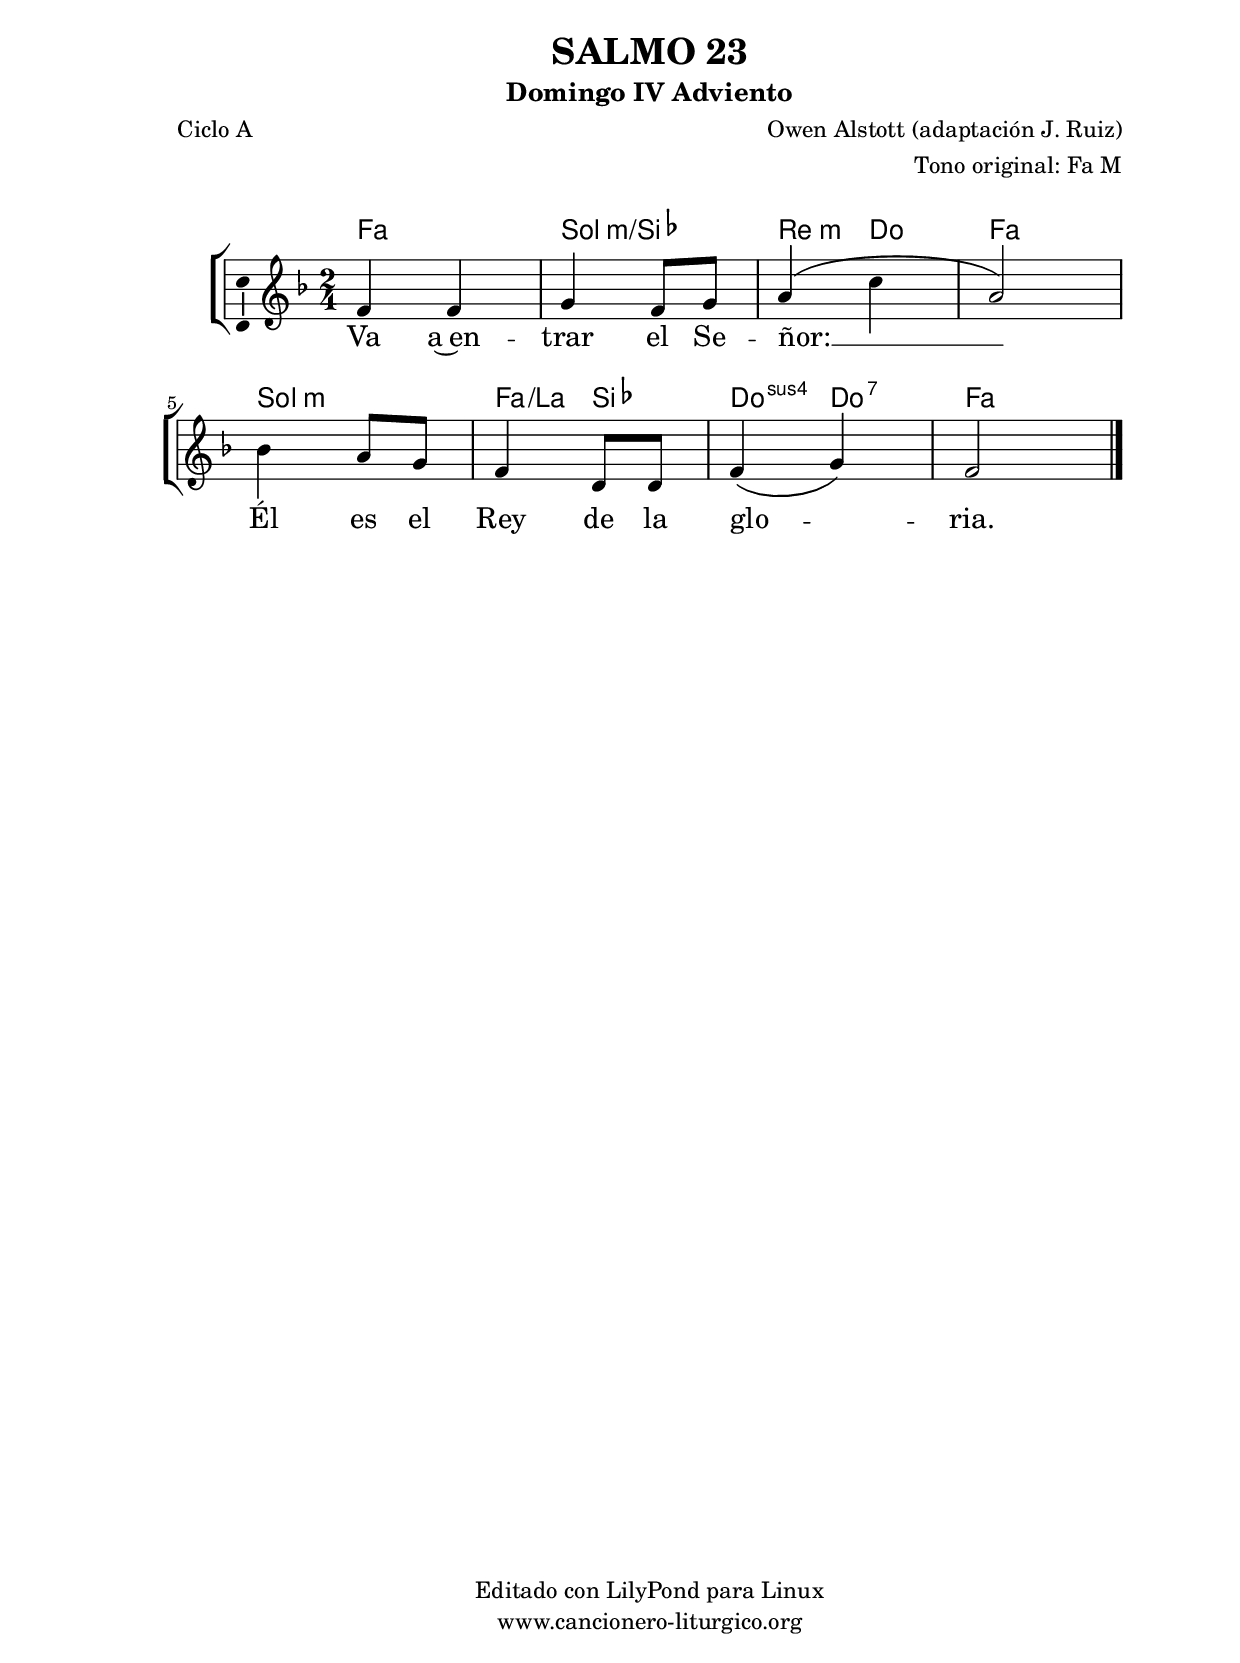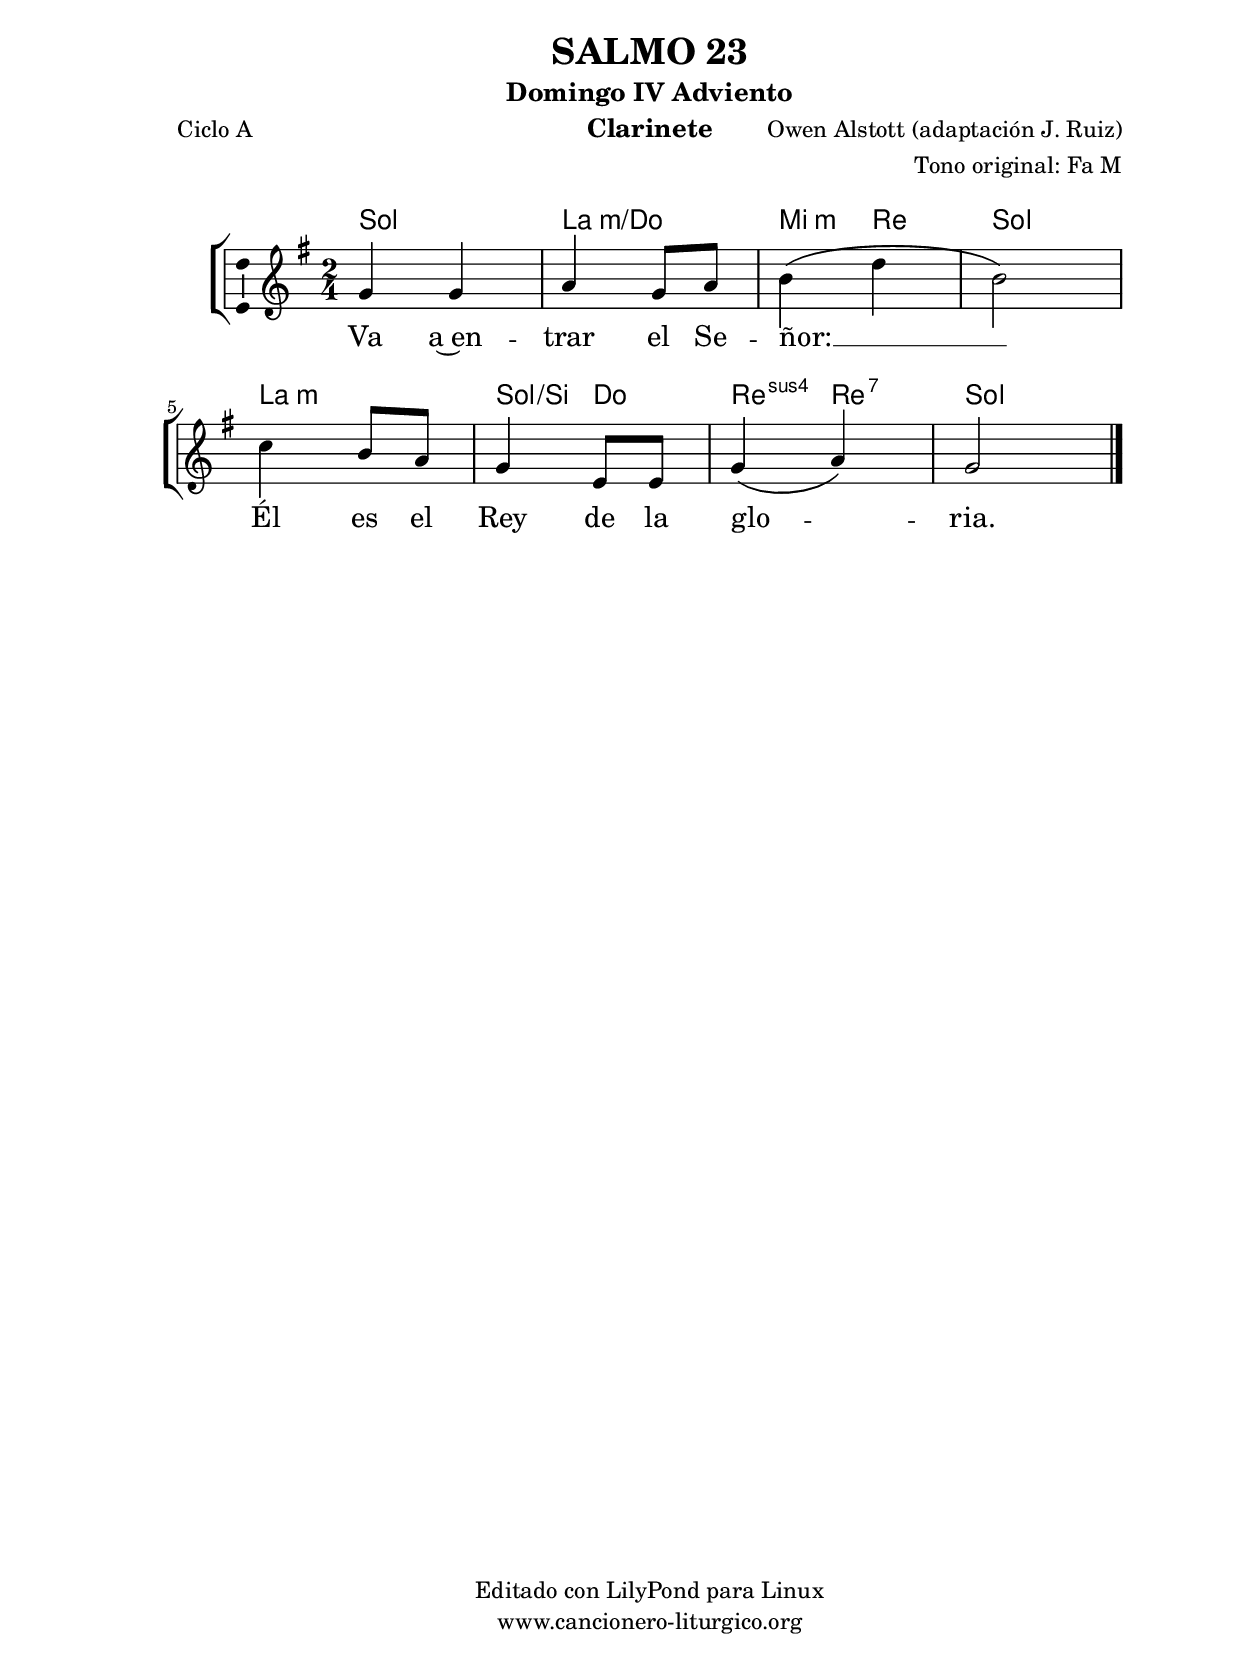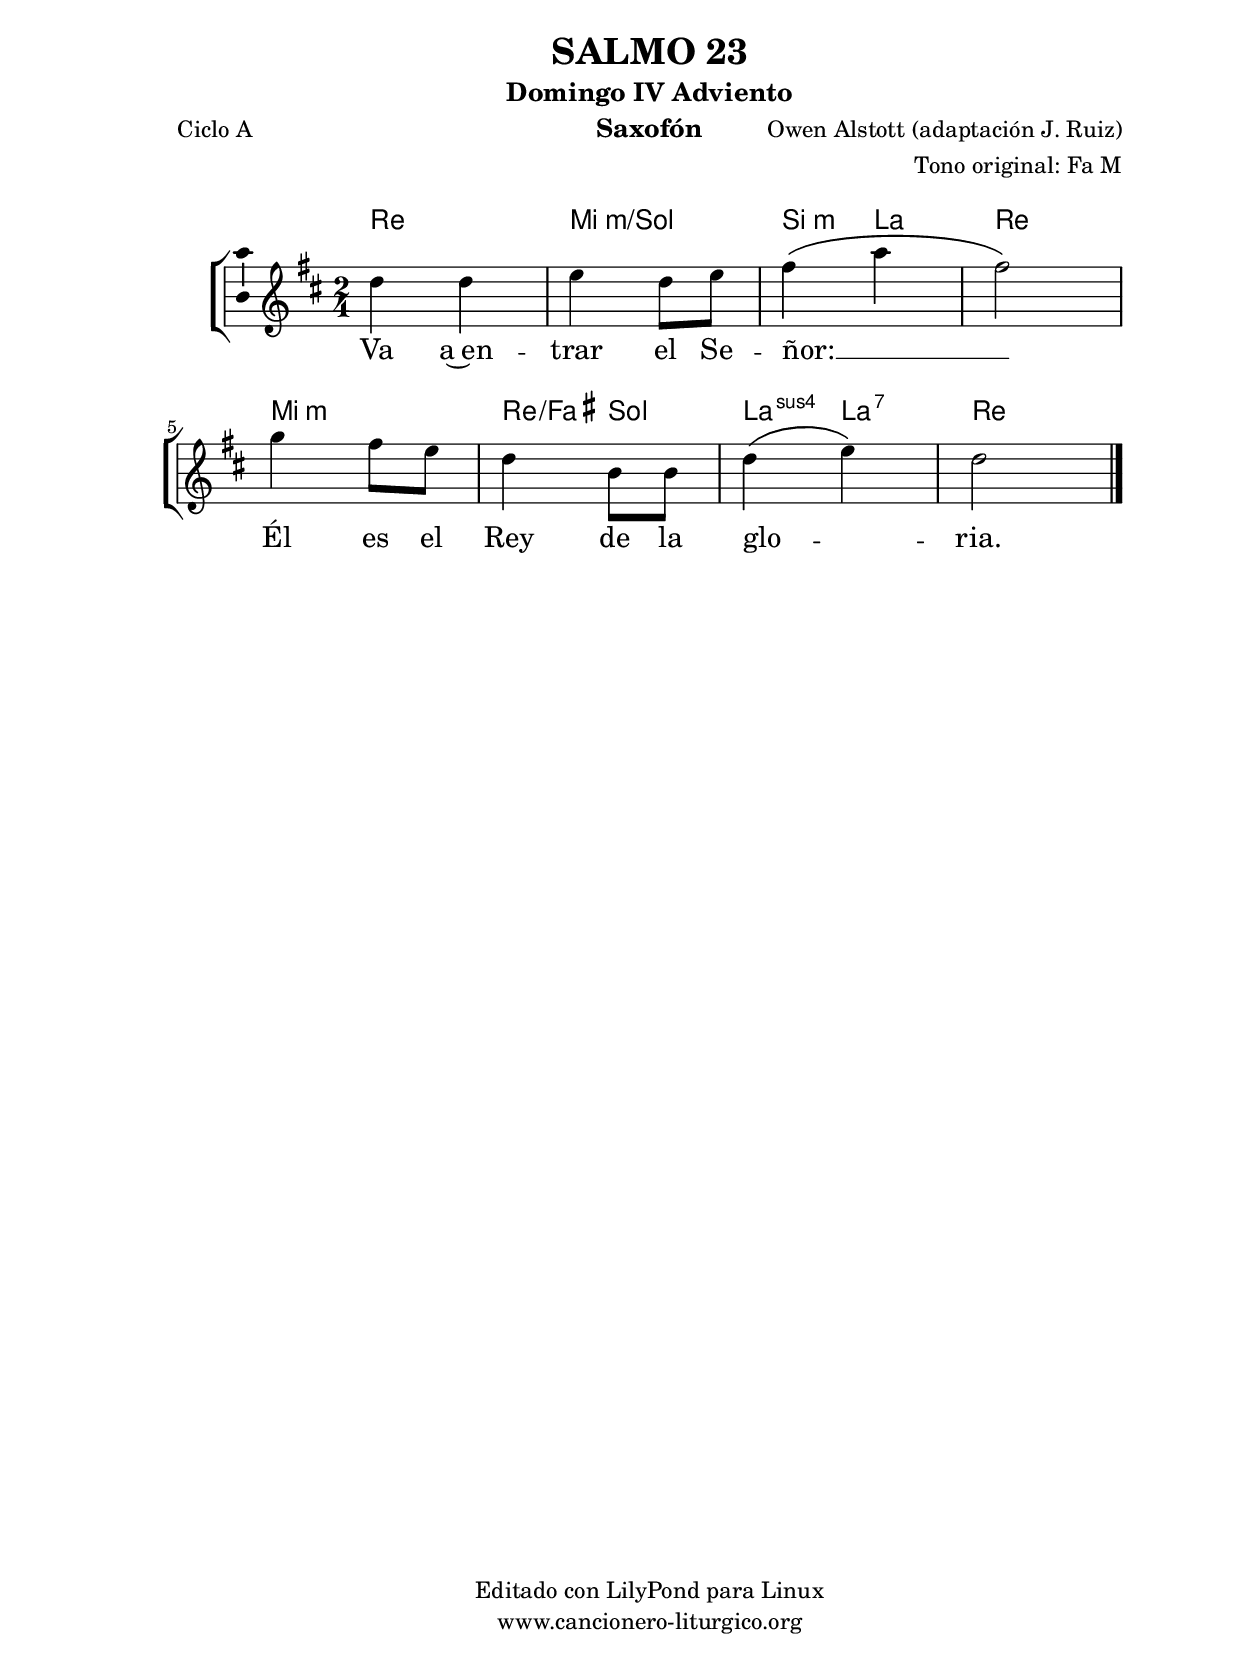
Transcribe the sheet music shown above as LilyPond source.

%
%para convertir .midi en .wav:
%timidity filename.midi -Ow -o finename.wav
%
%
%Para convertir de .wav a .mp3:
%lame -h -m j filename.wav
%
%
%para escuchar el midi:
%timidity nombrefichero.midi
%


%versión de lilypond para la que se ha escrito esta partitura:
\version "2.16.0"

	%Tamaño papel
	#(set-default-paper-size "a4")
	%Tamaño partitura
	#(set-global-staff-size 20)
	%No responde al pulsar sobre una nota
	#(ly:set-option 'point-and-click #f)

%parámetros del encabezamiento:
\header {
	title = "SALMO 23"
	subtitle = "Domingo IV Adviento"
	composer = "Owen Alstott (adaptación J. Ruiz)"
	poet = "Ciclo A"
	meter = ""
	arranger = "Tono original: Fa M"
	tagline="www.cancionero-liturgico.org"
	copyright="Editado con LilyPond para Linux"
	tiempo = "Adviento"
	usos = "Salmo"
	letra = "Va a entrar el Señor: Él es el Rey de la gloria."
	}

%parámetros asociados al papel:
\paper  {
	oddHeaderMarkup = \markup {\fill-line { \on-the-fly #not-first-page \fromproperty #'header:title \on-the-fly #not-first-page \fromproperty #'header:composer }}
	evenHeaderMarkup = \markup {\fill-line { \fromproperty #'header:composer \fromproperty #'header:title }}
	#(set-paper-size "a4")
	print-page-number = ##f
	first-page-number = 1
	print-first-page-number = ##f
%	head-separation = 3.0 \cm
	top-margin = 2.0 \cm
	bottom-margin = 0.5\cm
%%%	bottom-margin = -1.0\cm
	left-margin = 3.0 \cm
	line-width = 16.0 \cm 
	indent = 8\mm
	interscoreline = 2.\mm
	between-system-space = 15\mm
%	para que las partituras no llenen la hoja:
	ragged-bottom = ##t
%	idem para la última hoja:
	ragged-last-bottom = ##f
%	para que las partituras llenen el ancho del papel:
	ragged-last = ##f
	after-title-space = 2.5 \cm
%page-count=1
%system-count=1

	%Flexible Vertical Spacing
%	markup-markup-spacing =
%	#'((basic-distance . 15) (minimum-distance . 15) (padding . 3))
	markup-system-spacing =
	#'((basic-distance . 15) (minimum-distance . 15) (padding . 3))
	system-system-spacing =
	#'((basic-distance . 15) (minimum-distance . 15) (padding . 3))
	score-system-spacing =
	#'((basic-distance . 15) (minimum-distance . 15) (padding . 5))
%	top-system-spacing = % header
%	#'((basic-distance . 8) (minimum-distance . 0) (padding . 3))
%	top-markup-spacing =
%	#'((basic-distance . 20) (minimum-distance . 20) (padding . 3))
	last-bottom-spacing = % footer
	#'((basic-distance . 5) (minimum-distance . 5) (padding . 3))
%	score-markup-spacing =
%	#'((basic-distance . 16) (minimum-distance . 13) (padding . 3))

	}


%parámetros que afectan a toda la partitura:
global =  {
	%clave de sol (G):
	\clef G
	%armadura:
%	\transpose g f
	\key f \major
	\tempo 4=90
	\set Score.tempoHideNote = ##t
	}


acordes = {
	\italianChords
	\chordmode {
%	\transpose g f
{

f2 g:m/bes d4:m c f2 g:m f4/a bes c:sus4 c:7 f2

	}
	}
}


melodia = 
%	\transpose g f
{
	\relative c'{
	\time 2/4

f4 f
g4 f8 g
a4 \(c
a2\)
bes4 a8 g
f4 d8 d
f4 \(g\)
f2

	\bar "|."
	}
	}


texto = \lyricmode {
Va a~en -- trar el Se -- ñor: __ _ _
Él es el Rey de la glo -- _ ria.
	}


acordesStaff = \context ChordNames = acordesStaff <<
	\set chordChanges = ##t
	\acordes
	>>


vozStaff = \context Voice = vozStaff
\with {\consists "Ambitus_engraver"}
<<
%	\set Staff.instrumentName = ""
%	\set Staff.shortInstrumentName = ""
%	\set Staff.midiInstrument = #"clarinet"
%	\set Staff.midiInstrument = #"cello"
%	\set Staff.midiInstrument = #"flute"
	\set Staff.midiInstrument = #"electric guitar (jazz)"
%	\set Staff.midiInstrument = #"english horn"
%	\set Staff.midiInstrument = #"violin"
%	\set Staff.midiInstrument = #"glockenspiel"
	\set Staff.midiMinimumVolume = #0.7
	\set Staff.midiMaximumVolume = #0.9
	\global
	\melodia
	>>


textoStaff = \context Lyrics = textoStaff <<
	\lyricsto vozStaff \texto
	>>

\book {
	\score {
		\context ChoirStaff {
			\override StaffGroup.SystemStartBracket #'collapse-height = #1
			\override Score.SystemStartBar #'collapse-height = #1
			<<
			\acordesStaff
			\vozStaff
			\textoStaff
			>>
			}
		\layout {
	    		\context {
				\Lyrics
				\override LyricText #'font-size = #2
				}
	   		 \context {
				\Score
				%fontSize = #3
				\override StaffSymbol #'staff-space = #(magstep +3)
				%\override Beam #'thickness = #0.55
				%\override SpacingSpanner #'spacing-increment = #1.0
				%\override Slur #'height-limit = #1.5
				}
			}
		}
	\score {
		\unfoldRepeats
		\context ChoirStaff {
			<<
			\acordesStaff
			\vozStaff
			>>
			}
		\midi {
	  		\context {
	  			\Score
				tempoWholesPerMinute = #(ly:make-moment 70 4)
				}
			}
		}
	}

%Partitura para clarinete
#(define output-suffix "C")
\book {
	\header{
		instrument = "Clarinete"
		}
	\score {
		\context ChoirStaff {
			\override StaffGroup.SystemStartBracket #'collapse-height = #1
			\override Score.SystemStartBar #'collapse-height = #1
\transpose c d
			<<
			\acordesStaff
			\vozStaff
			\textoStaff
			>>
			}
		\layout {
	    		\context {
				\Lyrics
				\override LyricText #'font-size = #2
				}
	   		 \context {
				\Score
				%fontSize = #3
				\override StaffSymbol #'staff-space = #(magstep +3)
				%\override Beam #'thickness = #0.55
				%\override SpacingSpanner #'spacing-increment = #1.0
				%\override Slur #'height-limit = #1.5
				}
			}
		}
	}

%Partitura para saxofón
#(define output-suffix "S")
\book {
	\header{
		instrument = "Saxofón"
		}
	\score {
		\context ChoirStaff {
			\override StaffGroup.SystemStartBracket #'collapse-height = #1
			\override Score.SystemStartBar #'collapse-height = #1
\transpose c a
			<<
			\acordesStaff
			\vozStaff
			\textoStaff
			>>
			}
		\layout {
	    		\context {
				\Lyrics
				\override LyricText #'font-size = #2
				}
	   		 \context {
				\Score
				%fontSize = #3
				\override StaffSymbol #'staff-space = #(magstep +3)
				%\override Beam #'thickness = #0.55
				%\override SpacingSpanner #'spacing-increment = #1.0
				%\override Slur #'height-limit = #1.5
				}
			}
		}
	}

